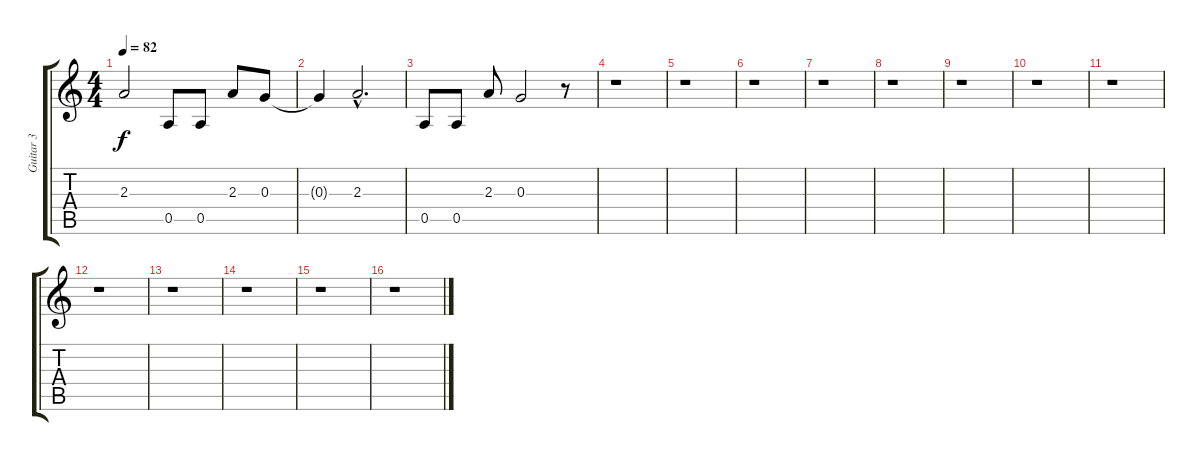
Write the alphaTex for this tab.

\track ("Guitar 3" "Guitar 3") {instrument acousticguitarsteel}
\staff {score tabs}
\tuning (E4 B3 G3 D3 A2 E2) {hide}
\ts (4 4)
\tempo 82
\clef g2
\ks c
2.3.2{dy f} 0.5.8 0.5.8 2.3.8 0.3.8 |
0.3{t}.4 2.3{hac}.2{d} |
0.5.8 0.5.8 2.3.8 0.3.2 r.8 |
r.1 |
r.1 |
r.1 |
r.1 |
r.1 |
r.1 |
r.1 |
r.1 |
r.1 |
r.1 |
r.1 |
r.1 |
r.1
